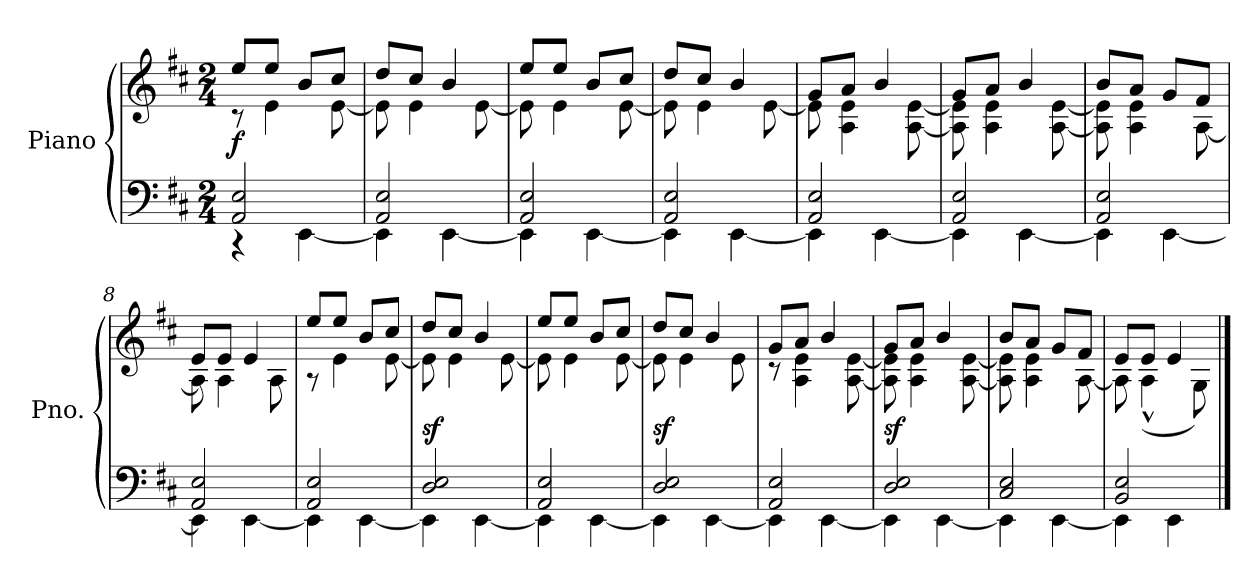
**kern	**kern	**dynam
*part1	*part1	*part1
*staff2	*staff1	*staff1/2
*I"Piano	*	*
*I'Pno.	*	*
*clefF4	*clefG2	*
*k[f#c#]	*k[f#c#]	*
*M2/4	*M2/4	*
*MM138	*MM138	*
=1	=1	=1
*^	*^	*
!	!	!	!	!LO:DY:b
2AA/ 2E/	4r	8ee/L	8r	f
.	.	8ee/J	4e\	.
.	[4EE\	8b/L	.	.
.	.	8cc#/J	[8e\	.
=2	=2	=2	=2	=2
2AA/ 2E/	4EE\]	8dd/L	8e\]	.
.	.	8cc#/J	4e\	.
.	[4EE\	4b/	.	.
.	.	.	[8e\	.
=3	=3	=3	=3	=3
2AA/ 2E/	4EE\]	8ee/L	8e\]	.
.	.	8ee/J	4e\	.
.	[4EE\	8b/L	.	.
.	.	8cc#/J	[8e\	.
=4	=4	=4	=4	=4
2AA/ 2E/	4EE\]	8dd/L	8e\]	.
.	.	8cc#/J	4e\	.
.	[4EE\	4b/	.	.
.	.	.	[8e\	.
=5	=5	=5	=5	=5
2AA/ 2E/	4EE\]	8g/L	8e\]	.
.	.	8a/J	4A\ 4e\	.
.	[4EE\	4b/	.	.
.	.	.	[8A\ [8e\	.
!!LO:LB:g=z	!!
=6	=6	=6	=6	=6
2AA/ 2E/	4EE\]	8g/L	8A\] 8e\]	.
.	.	8a/J	4A\ 4e\	.
.	[4EE\	4b/	.	.
.	.	.	[8A\ [8e\	.
=7	=7	=7	=7	=7
2AA/ 2E/	4EE\]	8b/L	8A\] 8e\]	.
.	.	8a/J	4A\ 4e\	.
.	[4EE\	8g/L	.	.
.	.	8f#/J	[8A\	.
=8	=8	=8	=8	=8
2AA/ 2E/	4EE\]	8e/L	8A\]	.
.	.	8e/J	4A\	.
.	[4EE\	4e/	.	.
.	.	.	8A\	.
=9	=9	=9	=9	=9
2AA/ 2E/	4EE\]	8ee/L	8r	.
.	.	8ee/J	4e\	.
.	[4EE\	8b/L	.	.
.	.	8cc#/J	[8e\	.
=10	=10	=10	=10	=10
!	!	!	!	!LO:DY:a=2
2D/ 2E/	4EE\]	8dd/L	8e\]	sf
.	.	8cc#/J	4e\	.
.	[4EE\	4b/	.	.
.	.	.	[8e\	.
=11	=11	=11	=11	=11
2AA/ 2E/	4EE\]	8ee/L	8e\]	.
.	.	8ee/J	4e\	.
.	[4EE\	8b/L	.	.
.	.	8cc#/J	[8e\	.
!!LO:LB:g=z	!!
=12	=12	=12	=12	=12
!	!	!	!	!LO:DY:a=2
2D/ 2E/	4EE\]	8dd/L	8e\]	sf
.	.	8cc#/J	4e\	.
.	[4EE\	4b/	.	.
.	.	.	8e\	.
=13	=13	=13	=13	=13
2AA/ 2E/	4EE\]	8g/L	8r	.
.	.	8a/J	4A\ 4e\	.
.	[4EE\	4b/	.	.
.	.	.	[8A\ [8e\	.
=14	=14	=14	=14	=14
!	!	!	!	!LO:DY:a=2
2D/ 2E/	4EE\]	8g/L	8A\] 8e\]	sf
.	.	8a/J	4A\ 4e\	.
.	[4EE\	4b/	.	.
.	.	.	[8A\ [8e\	.
=15	=15	=15	=15	=15
2C#/ 2E/	4EE\]	8b/L	8A\] 8e\]	.
.	.	8a/J	4A\ 4e\	.
.	[4EE\	8g/L	.	.
.	.	8f#/J	[8A\	.
=16	=16	=16	=16	=16
2BB/ 2E/	4EE\]	8e/L	8A\]	.
.	.	8e/J	(<4A^^\	.
.	4EE\	4e/	.	.
.	.	.	8G\)	.
*v	*v	*	*	*
*	*v	*v	*
==	==	==
*-	*-	*-
